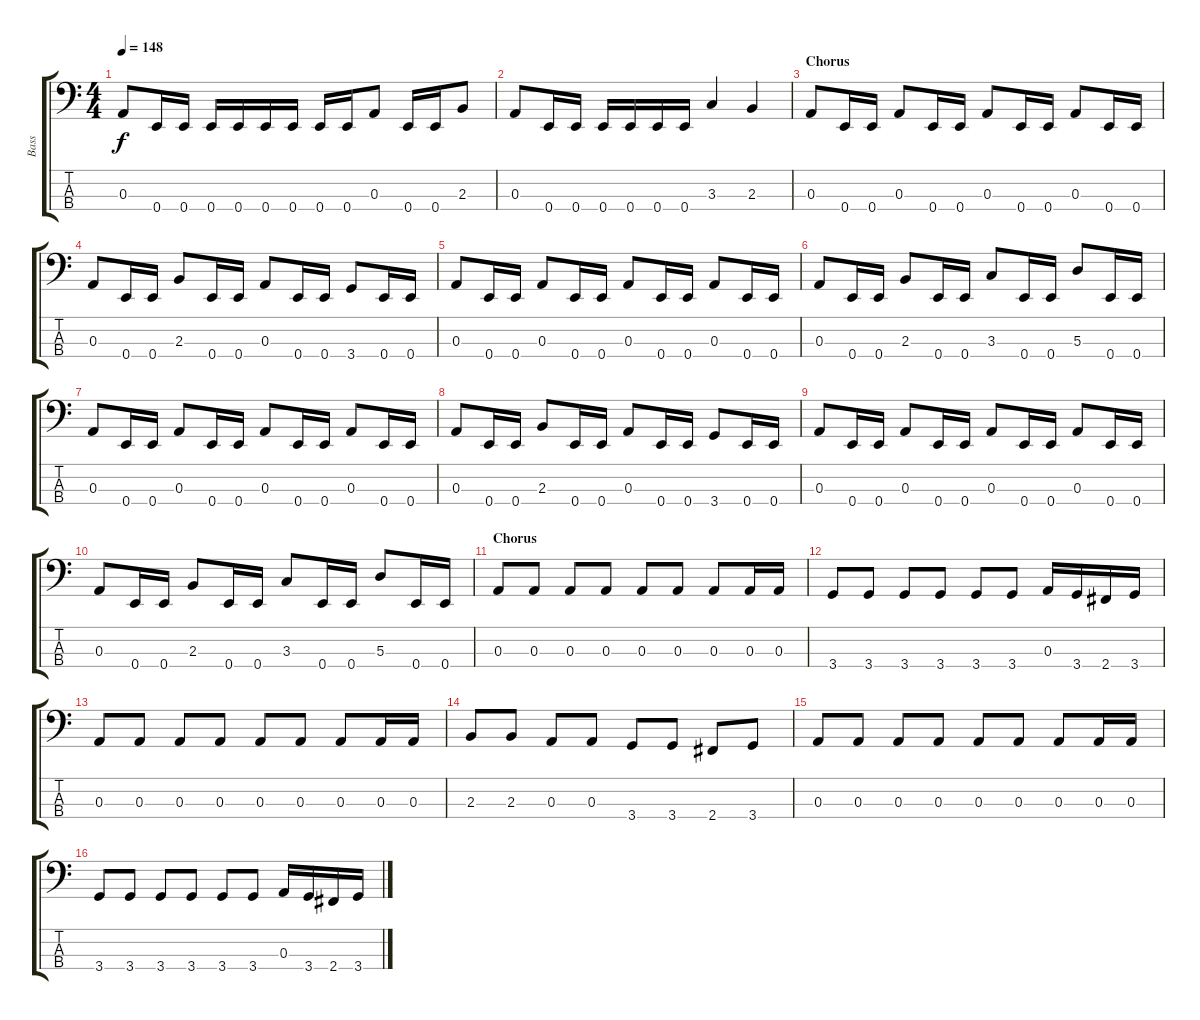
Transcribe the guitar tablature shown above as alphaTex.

\track ("Bass" "Bass") {instrument electricbassfinger}
\staff {score tabs}
\tuning (G2 D2 A1 E1) {hide}
\ts (4 4)
\tempo 148
\clef f4
\ks c
0.3.8{dy f} 0.4.16 0.4.16 0.4.16 0.4.16 0.4.16 0.4.16 0.4.16 0.4.16 0.3.8 0.4.16 0.4.16 2.3.8 |
0.3.8 0.4.16 0.4.16 0.4.16 0.4.16 0.4.16 0.4.16 3.3.4 2.3.4 |
\section ("" "Chorus")
0.3.8 0.4.16 0.4.16 0.3.8 0.4.16 0.4.16 0.3.8 0.4.16 0.4.16 0.3.8 0.4.16 0.4.16 |
0.3.8 0.4.16 0.4.16 2.3.8 0.4.16 0.4.16 0.3.8 0.4.16 0.4.16 3.4.8 0.4.16 0.4.16 |
0.3.8 0.4.16 0.4.16 0.3.8 0.4.16 0.4.16 0.3.8 0.4.16 0.4.16 0.3.8 0.4.16 0.4.16 |
0.3.8 0.4.16 0.4.16 2.3.8 0.4.16 0.4.16 3.3.8 0.4.16 0.4.16 5.3.8 0.4.16 0.4.16 |
0.3.8 0.4.16 0.4.16 0.3.8 0.4.16 0.4.16 0.3.8 0.4.16 0.4.16 0.3.8 0.4.16 0.4.16 |
0.3.8 0.4.16 0.4.16 2.3.8 0.4.16 0.4.16 0.3.8 0.4.16 0.4.16 3.4.8 0.4.16 0.4.16 |
0.3.8 0.4.16 0.4.16 0.3.8 0.4.16 0.4.16 0.3.8 0.4.16 0.4.16 0.3.8 0.4.16 0.4.16 |
0.3.8 0.4.16 0.4.16 2.3.8 0.4.16 0.4.16 3.3.8 0.4.16 0.4.16 5.3.8 0.4.16 0.4.16 |
\section ("" "Chorus")
0.3.8 0.3.8 0.3.8 0.3.8 0.3.8 0.3.8 0.3.8 0.3.16 0.3.16 |
3.4.8 3.4.8 3.4.8 3.4.8 3.4.8 3.4.8 0.3.16 3.4.16 2.4.16 3.4.16 |
0.3.8 0.3.8 0.3.8 0.3.8 0.3.8 0.3.8 0.3.8 0.3.16 0.3.16 |
2.3.8 2.3.8 0.3.8 0.3.8 3.4.8 3.4.8 2.4.8 3.4.8 |
0.3.8 0.3.8 0.3.8 0.3.8 0.3.8 0.3.8 0.3.8 0.3.16 0.3.16 |
3.4.8 3.4.8 3.4.8 3.4.8 3.4.8 3.4.8 0.3.16 3.4.16 2.4.16 3.4.16
